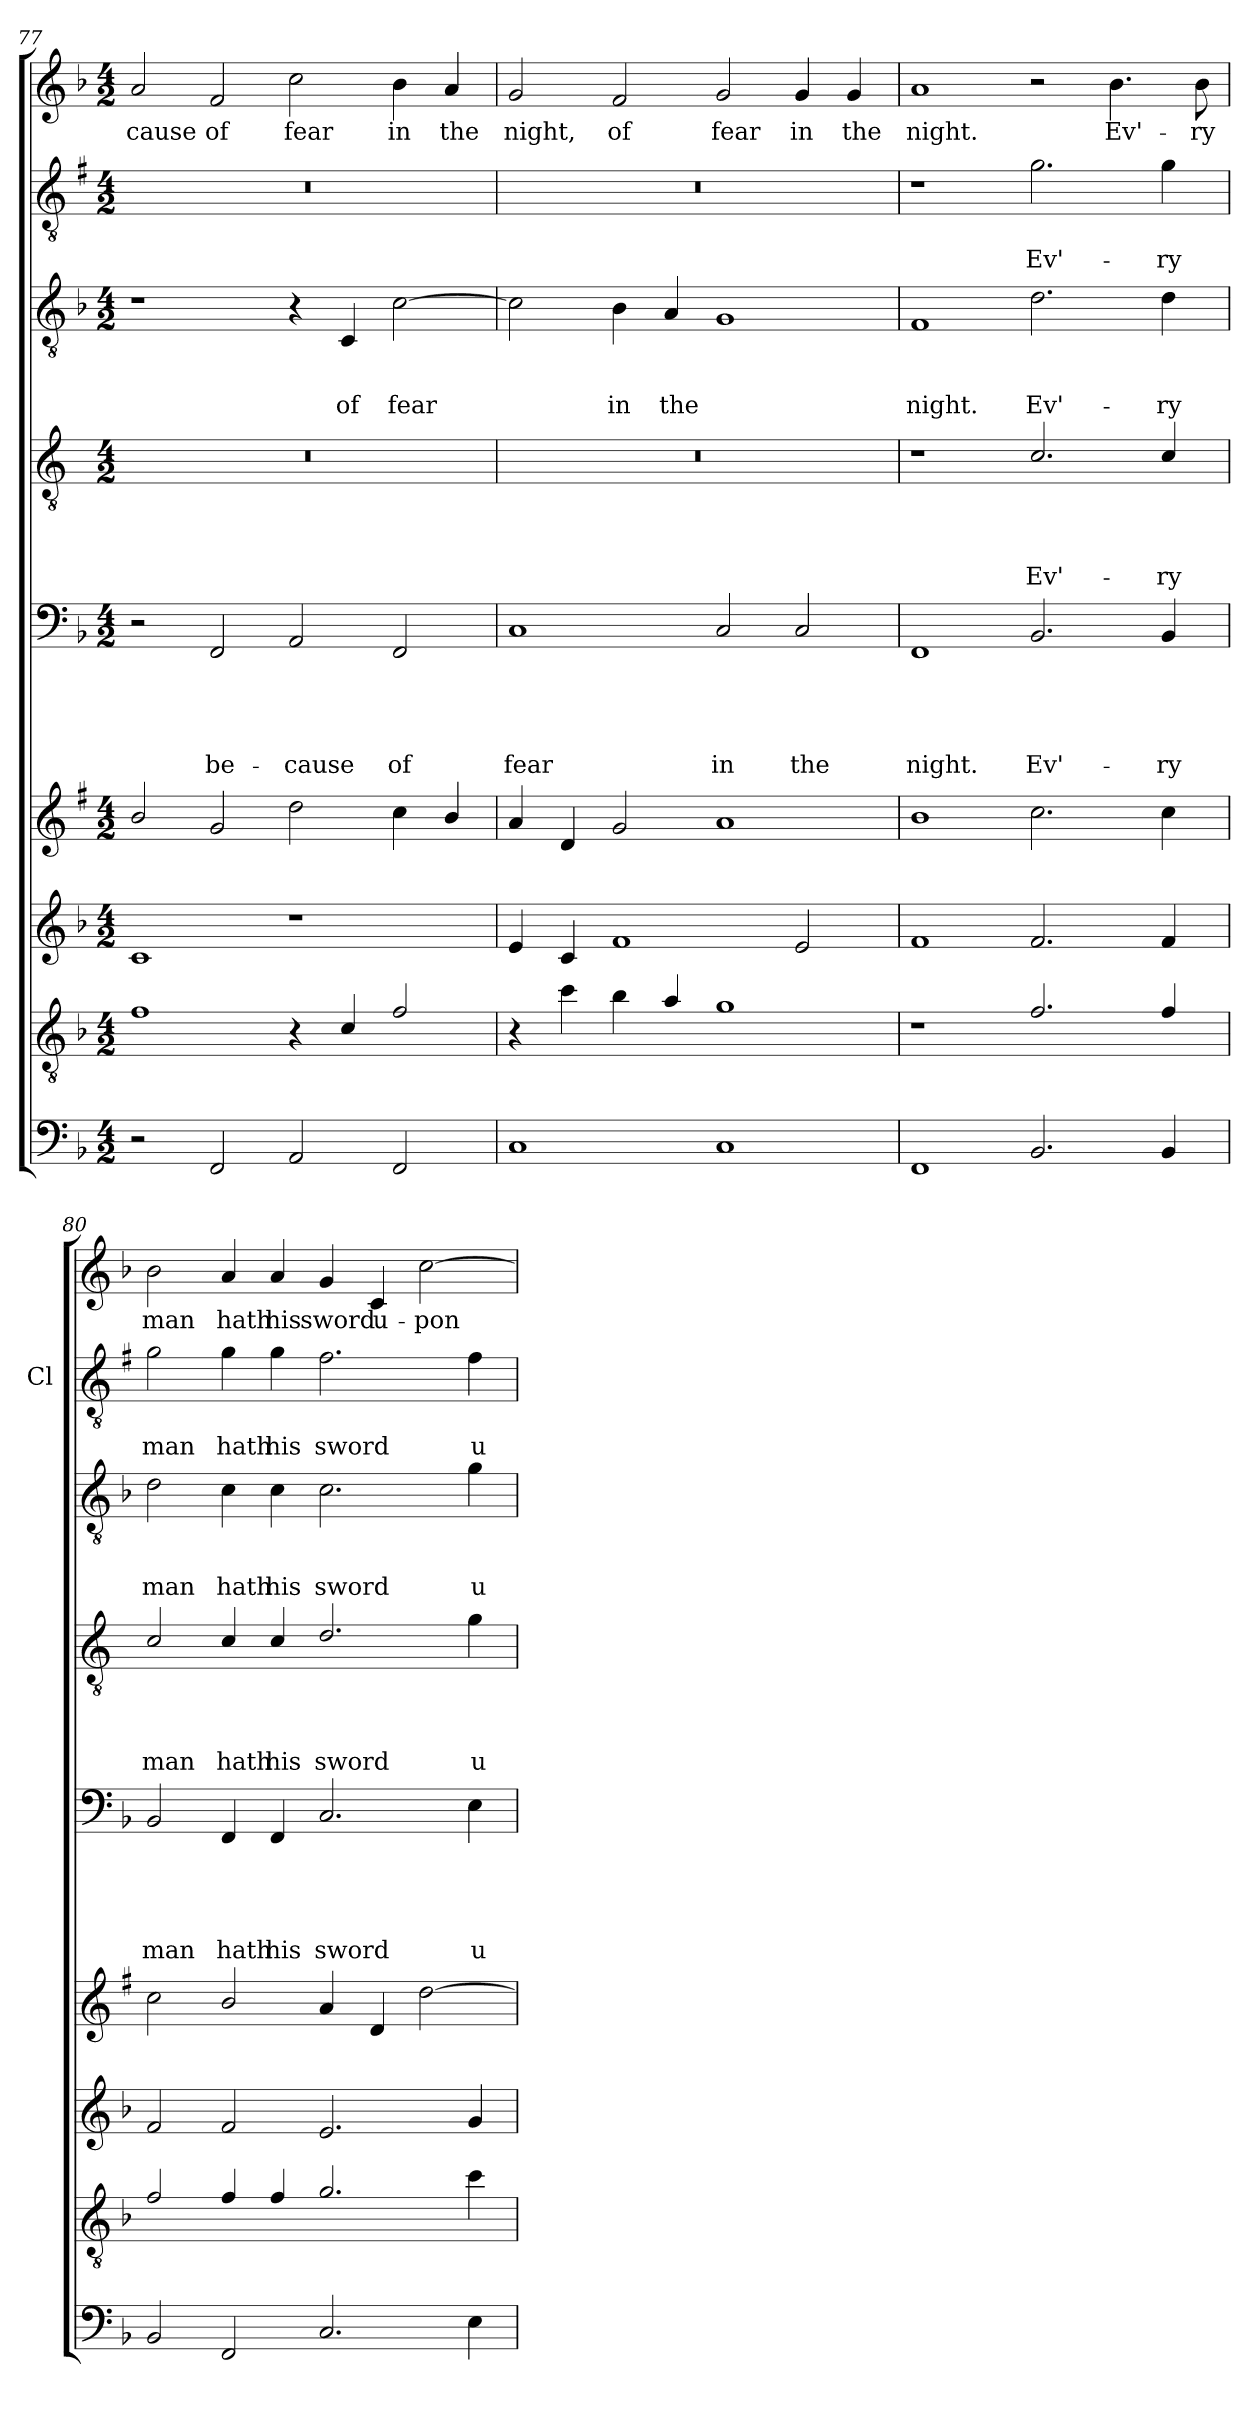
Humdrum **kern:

**kern	**kern	**kern	**kern	**kern	**text	**text	**text	**text	**text	**kern	**text	**text	**text	**text	**kern	**text	**text	**text	**kern	**text	**text	**kern	**text
*part9	*part8	*part7	*part6	*part5	*part5	*part5	*part5	*part5	*part5	*part4	*part4	*part4	*part4	*part4	*part3	*part3	*part3	*part3	*part2	*part2	*part2	*part1	*part1
*staff9	*staff8	*staff7	*staff6	*staff5	*staff5	*staff5	*staff5	*staff5	*staff5	*staff4	*staff4	*staff4	*staff4	*staff4	*staff3	*staff3	*staff3	*staff3	*staff2	*staff2	*staff2	*staff1	*staff1
*	*	*	*	*	*	*	*	*	*	*	*	*	*	*	*	*	*	*	*I'Cl	*	*	*	*
*clefF4	*clefGv2	*clefG2	*clefG2	*clefF4	*	*	*	*	*	*clefGv2	*	*	*	*	*clefGv2	*	*	*	*clefGv2	*	*	*clefG2	*
*	*ITrd8c14	*	*ITrd1c2	*	*	*	*	*	*	*ITrd4c7	*	*	*	*	*	*	*	*	*ITrd1c2	*	*	*	*
*k[b-]	*k[b-]	*k[b-]	*k[b-]	*k[b-]	*	*	*	*	*	*k[b-]	*	*	*	*	*k[b-]	*	*	*	*k[b-]	*	*	*k[b-]	*
*d:	*d:	*d:	*d:	*d:	*	*	*	*	*	*d:	*	*	*	*	*d:	*	*	*	*d:	*	*	*d:	*
*M4/2	*M4/2	*M4/2	*M4/2	*M4/2	*	*	*	*	*	*M4/2	*	*	*	*	*M4/2	*	*	*	*M4/2	*	*	*M4/2	*
=77	=77	=77	=77	=77	=77	=77	=77	=77	=77	=77	=77	=77	=77	=77	=77	=77	=77	=77	=77	=77	=77	=77	=77
!	!	!	!	!	!	!	!	!	!	!	!	!	!	!	!	!	!	!	!	!	!	!	!LO:LY:b
2r	1F	1c	2a/	2r	.	.	.	.	.	0r	.	.	.	.	1r	.	.	.	0r	.	.	2a/	-cause
!	!	!	!	!	!	!	!	!	!LO:LY:b	!	!	!	!	!	!	!	!	!	!	!	!	!	!LO:LY:b
2FF/	.	.	2f/	2FF/	.	.	.	.	be-	.	.	.	.	.	.	.	.	.	.	.	.	2f/	of
!	!	!	!	!	!	!	!	!	!LO:LY:b	!	!	!	!	!	!	!	!	!	!	!	!	!	!LO:LY:b
2AA/	4r	1r	2cc\	2AA/	.	.	.	.	-cause	.	.	.	.	.	4r	.	.	.	.	.	.	2cc\	fear
!	!	!	!	!	!	!	!	!	!	!	!	!	!	!	!	!	!	!LO:LY:b	!	!	!	!	!
.	4C/	.	.	.	.	.	.	.	.	.	.	.	.	.	4C/	.	.	of	.	.	.	.	.
!	!	!	!	!	!	!	!	!	!LO:LY:b	!	!	!	!	!	!	!	!	!LO:LY:b	!	!	!	!	!LO:LY:b
2FF/	2F/	.	4b-\	2FF/	.	.	.	.	of	.	.	.	.	.	[2c\	.	.	fear	.	.	.	4b-\	in
!	!	!	!	!	!	!	!	!	!	!	!	!	!	!	!	!	!	!	!	!	!	!	!LO:LY:b
.	.	.	4a/	.	.	.	.	.	.	.	.	.	.	.	.	.	.	.	.	.	.	4a/	the
=78	=78	=78	=78	=78	=78	=78	=78	=78	=78	=78	=78	=78	=78	=78	=78	=78	=78	=78	=78	=78	=78	=78	=78
!	!	!	!	!	!	!	!	!	!LO:LY:b	!	!	!	!	!	!	!	!	!	!	!	!	!	!LO:LY:b
1C	4r	4e/	4g/	1C	.	.	.	.	fear	0r	.	.	.	.	2c\]	.	.	.	0r	.	.	2g/	night,
.	4c\	4c/	4c/	.	.	.	.	.	.	.	.	.	.	.	.	.	.	.	.	.	.	.	.
!	!	!	!	!	!	!	!	!	!	!	!	!	!	!	!	!	!	!LO:LY:b	!	!	!	!	!LO:LY:b
.	4B-\	1f	2f/	.	.	.	.	.	.	.	.	.	.	.	4B-\	.	.	in	.	.	.	2f/	of
!	!	!	!	!	!	!	!	!	!	!	!	!	!	!	!	!	!	!LO:LY:b	!	!	!	!	!
.	4A/	.	.	.	.	.	.	.	.	.	.	.	.	.	4A/	.	.	the	.	.	.	.	.
!	!	!	!	!	!	!	!	!	!LO:LY:b	!	!	!	!	!	!	!	!	!	!	!	!	!	!LO:LY:b
1C	1G	.	1g	2C/	.	.	.	.	in	.	.	.	.	.	1G	.	.	.	.	.	.	2g/	fear
!	!	!	!	!	!	!	!	!	!LO:LY:b	!	!	!	!	!	!	!	!	!	!	!	!	!	!LO:LY:b
.	.	2e/	.	2C/	.	.	.	.	the	.	.	.	.	.	.	.	.	.	.	.	.	4g/	in
!	!	!	!	!	!	!	!	!	!	!	!	!	!	!	!	!	!	!	!	!	!	!	!LO:LY:b
.	.	.	.	.	.	.	.	.	.	.	.	.	.	.	.	.	.	.	.	.	.	4g/	the
=79	=79	=79	=79	=79	=79	=79	=79	=79	=79	=79	=79	=79	=79	=79	=79	=79	=79	=79	=79	=79	=79	=79	=79
!	!	!	!	!	!	!	!	!	!LO:LY:b	!	!	!	!	!	!	!	!	!LO:LY:b	!	!	!	!	!LO:LY:b
1FF	1r	1f	1a	1FF	.	.	.	.	night.	1r	.	.	.	.	1F	.	.	night.	1r	.	.	1a	night.
!	!	!	!	!	!	!	!	!	!LO:LY:b	!	!	!	!	!LO:LY:b	!	!	!	!LO:LY:b	!	!	!LO:LY:b	!	!
2.BB-/	2.F/	2.f/	2.b-\	2.BB-/	.	.	.	.	Ev'-	2.F/	.	.	.	Ev'-	2.d\	.	.	Ev'-	2.f\	.	Ev'-	2r	.
!	!	!	!	!	!	!	!	!	!	!	!	!	!	!	!	!	!	!	!	!	!	!	!LO:LY:b
.	.	.	.	.	.	.	.	.	.	.	.	.	.	.	.	.	.	.	.	.	.	4.b-\	Ev'-
!	!	!	!	!	!	!	!	!	!LO:LY:b	!	!	!	!	!LO:LY:b	!	!	!	!LO:LY:b	!	!	!LO:LY:b	!	!
4BB-/	4F/	4f/	4b-\	4BB-/	.	.	.	.	-ry	4F/	.	.	.	-ry	4d\	.	.	-ry	4f\	.	-ry	.	.
!	!	!	!	!	!	!	!	!	!	!	!	!	!	!	!	!	!	!	!	!	!	!	!LO:LY:b
.	.	.	.	.	.	.	.	.	.	.	.	.	.	.	.	.	.	.	.	.	.	8b-\	-ry
!!LO:PB:g=z
=80	=80	=80	=80	=80	=80	=80	=80	=80	=80	=80	=80	=80	=80	=80	=80	=80	=80	=80	=80	=80	=80	=80	=80
!	!	!	!	!	!	!	!	!	!LO:LY:b	!	!	!	!	!LO:LY:b	!	!	!	!LO:LY:b	!	!	!LO:LY:b	!	!LO:LY:b
2BB-/	2F/	2f/	2b-\	2BB-/	.	.	.	.	man	2F/	.	.	.	man	2d\	.	.	man	2f\	.	man	2b-\	man
!	!	!	!	!	!	!	!	!	!LO:LY:b	!	!	!	!	!LO:LY:b	!	!	!	!LO:LY:b	!	!	!LO:LY:b	!	!LO:LY:b
2FF/	4F/	2f/	2a/	4FF/	.	.	.	.	hath	4F/	.	.	.	hath	4c\	.	.	hath	4f\	.	hath	4a/	hath
!	!	!	!	!	!	!	!	!	!LO:LY:b	!	!	!	!	!LO:LY:b	!	!	!	!LO:LY:b	!	!	!LO:LY:b	!	!LO:LY:b
.	4F/	.	.	4FF/	.	.	.	.	his	4F/	.	.	.	his	4c\	.	.	his	4f\	.	his	4a/	his
!	!	!	!	!	!	!	!	!	!LO:LY:b	!	!	!	!	!LO:LY:b	!	!	!	!LO:LY:b	!	!	!LO:LY:b	!	!LO:LY:b
2.C/	2.G/	2.e/	4g/	2.C/	.	.	.	.	sword	2.G/	.	.	.	sword	2.c\	.	.	sword	2.e\	.	sword	4g/	sword
!	!	!	!	!	!	!	!	!	!	!	!	!	!	!	!	!	!	!	!	!	!	!	!LO:LY:b
.	.	.	4c/	.	.	.	.	.	.	.	.	.	.	.	.	.	.	.	.	.	.	4c/	u-
!	!	!	!	!	!	!	!	!	!	!	!	!	!	!	!	!	!	!	!	!	!	!	!LO:LY:b
.	.	.	[2cc\	.	.	.	.	.	.	.	.	.	.	.	.	.	.	.	.	.	.	[2cc\	-pon
!	!	!	!	!	!	!	!	!	!LO:LY:b	!	!	!	!	!LO:LY:b	!	!	!	!LO:LY:b	!	!	!LO:LY:b	!	!
4E\	4c\	4g/	.	4E\	.	.	.	.	u-	4c\	.	.	.	u-	4g\	.	.	u-	4e\	.	u-	.	.
=	=	=	=	=	=	=	=	=	=	=	=	=	=	=	=	=	=	=	=	=	=	=	=
*-	*-	*-	*-	*-	*-	*-	*-	*-	*-	*-	*-	*-	*-	*-	*-	*-	*-	*-	*-	*-	*-	*-	*-
